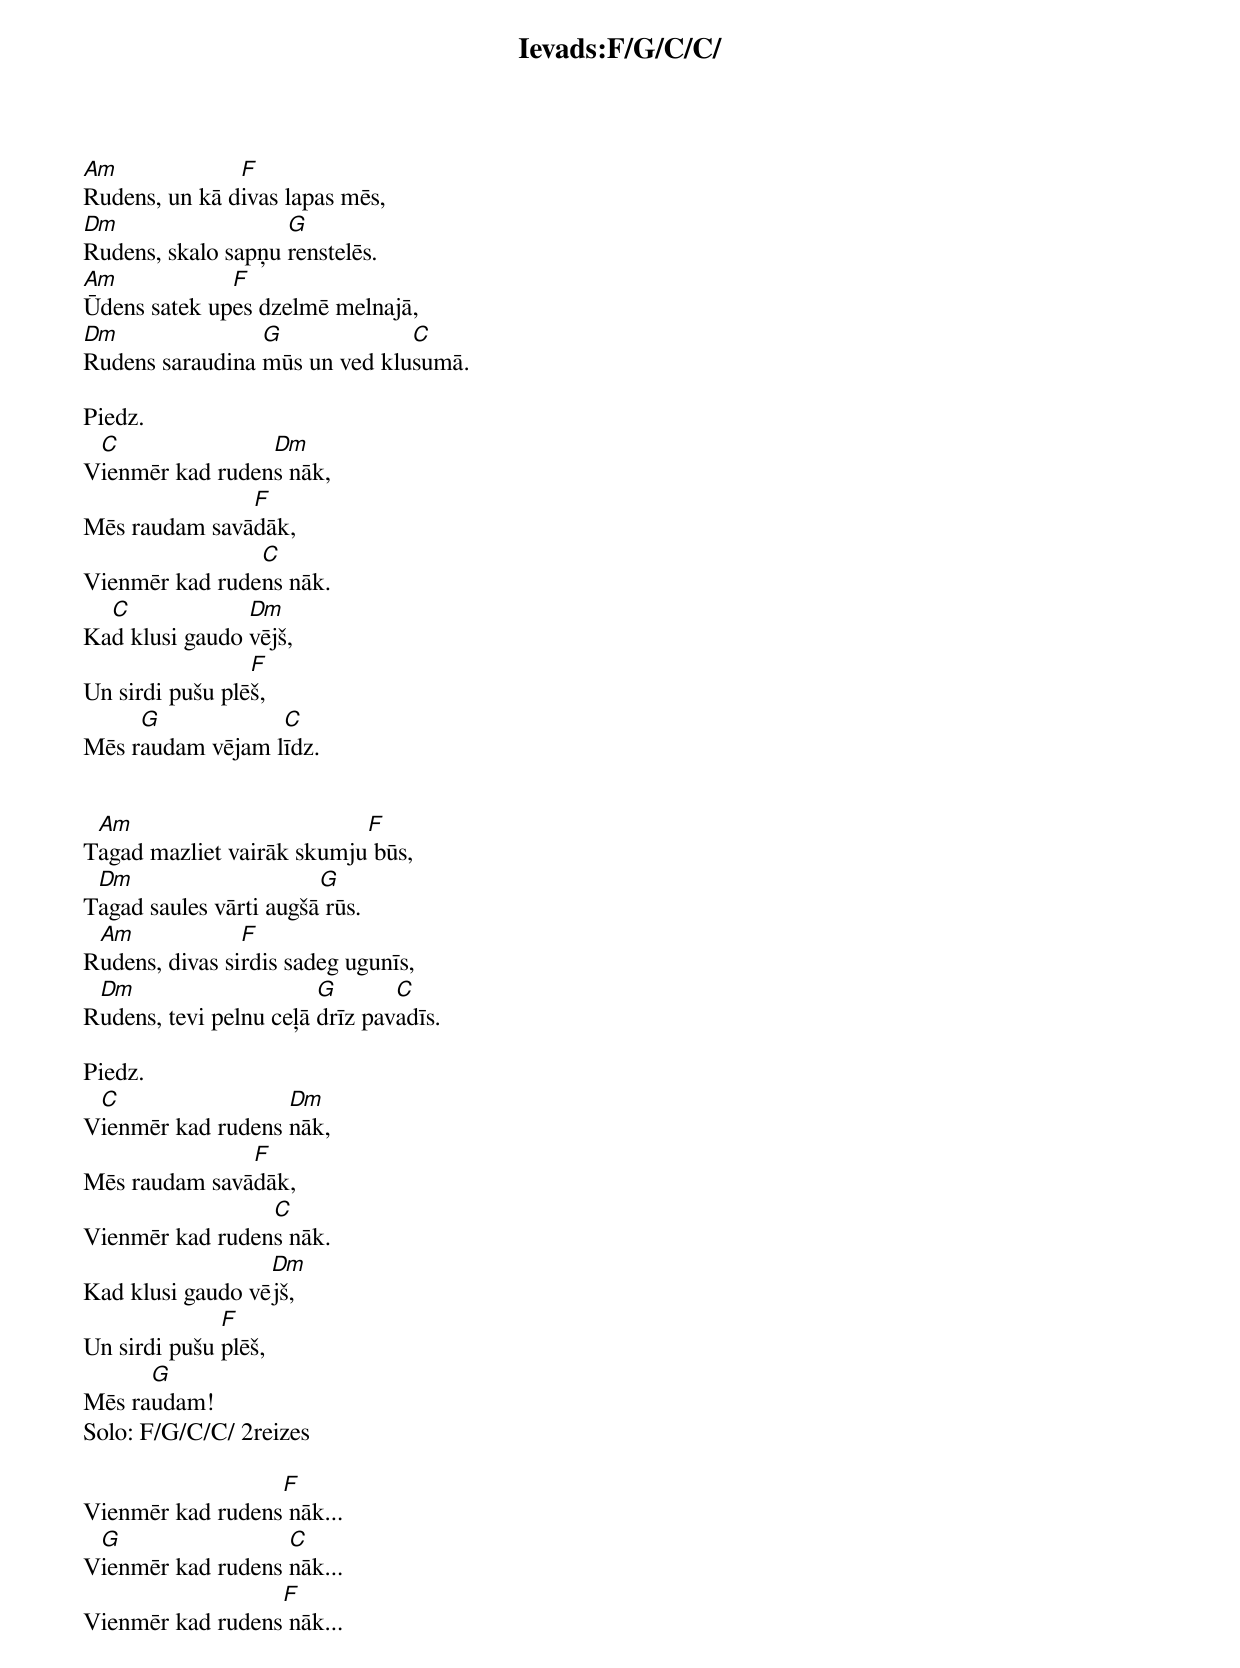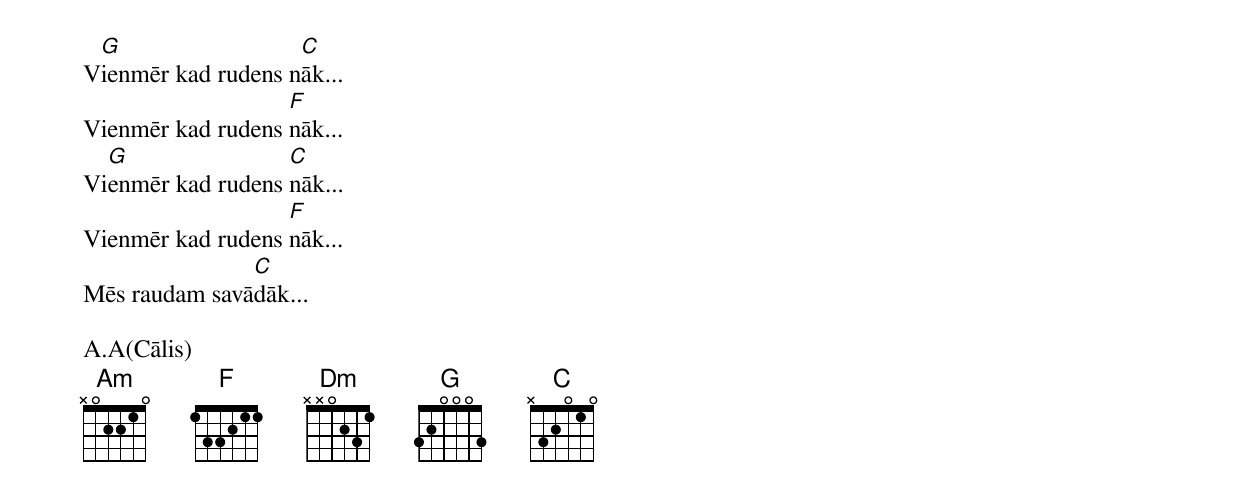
Ievads:F/G/C/C/
Am             F
Rudens, un kā divas lapas mēs,
Dm                  G
Rudens, skalo sapņu renstelēs.
Am            F
Ūdens satek upes dzelmē melnajā,
Dm               G             C
Rudens saraudina mūs un ved klusumā.

Piedz.
 C               Dm
Vienmēr kad rudens nāk,
               F
Mēs raudam savādāk,
                C
Vienmēr kad rudens nāk.
  C             Dm
Kad klusi gaudo vējš,
                 F
Un sirdi pušu plēš,
     G            C
Mēs raudam vējam līdz.


 Am                        F
Tagad mazliet vairāk skumju būs,
 Dm                     G
Tagad saules vārti augšā rūs.
 Am             F
Rudens, divas sirdis sadeg ugunīs,
 Dm                     G       C
Rudens, tevi pelnu ceļā drīz pavadīs.

Piedz.
 C                 Dm
Vienmēr kad rudens nāk,
               F
Mēs raudam savādāk,
                 C
Vienmēr kad rudens nāk.
                  Dm
Kad klusi gaudo vējš,
              F
Un sirdi pušu plēš,
      G
Mēs raudam!
Solo: F/G/C/C/ 2reizes

                  F
Vienmēr kad rudens nāk...
 G                 C
Vienmēr kad rudens nāk...
                  F
Vienmēr kad rudens nāk...

 G                  C
Vienmēr kad rudens nāk...
                   F
Vienmēr kad rudens nāk...
  G                C
Vienmēr kad rudens nāk...
                   F
Vienmēr kad rudens nāk...
               C
Mēs raudam savādāk...

A.A(Cālis)
